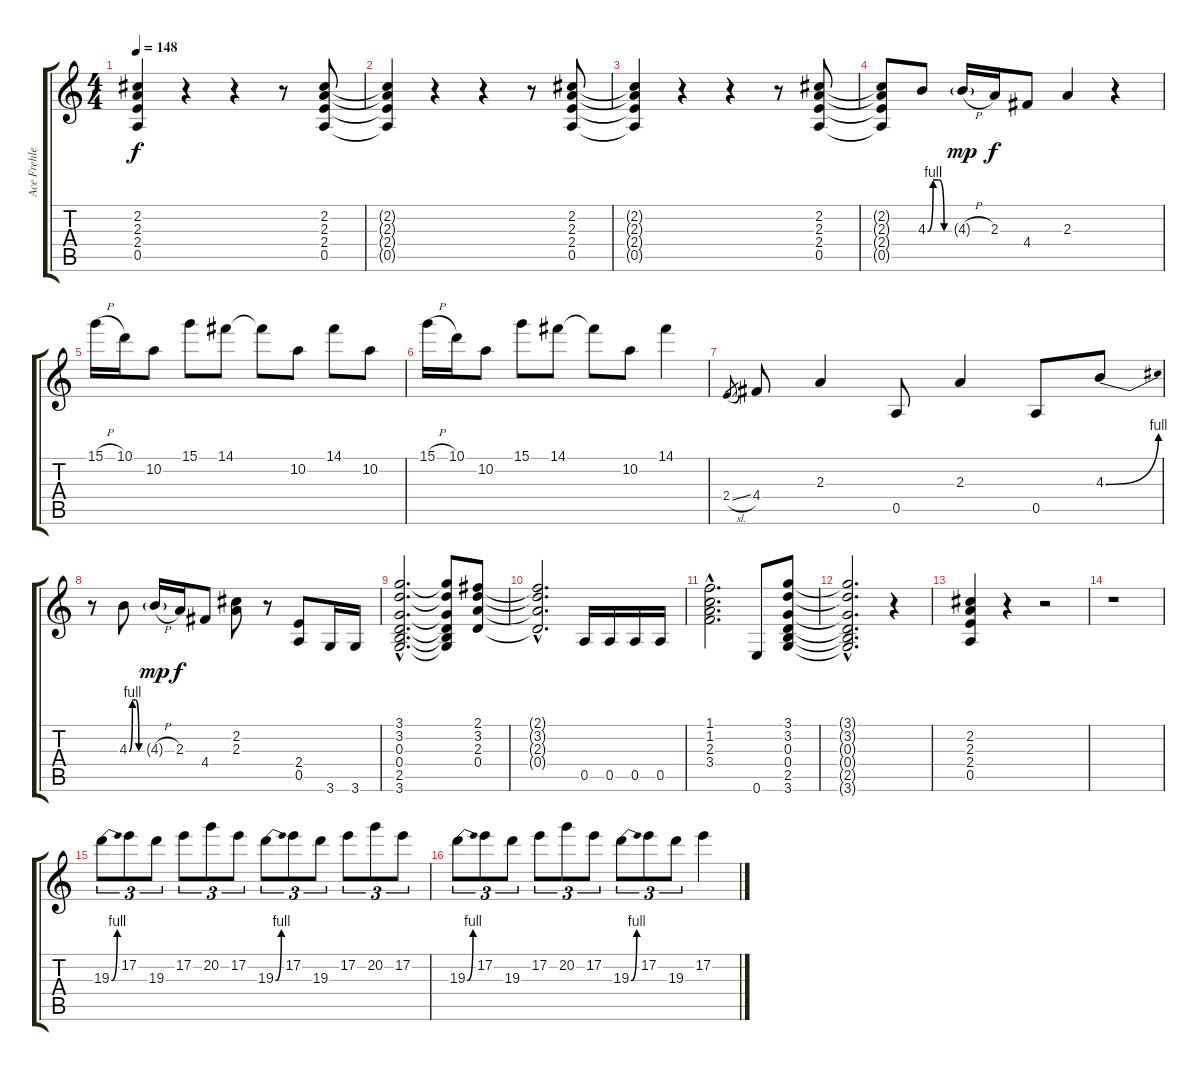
\track ("Ace Frehley" "Ace Frehle") {instrument overdrivenguitar}
\staff {score tabs}
\tuning (E4 B3 G3 D3 A2 E2) {hide}
\ts (4 4)
\tempo 148
\clef g2
\ks c
(2.2 2.3 2.4 0.5).4{dy f} r.4 r.4 r.8 (2.2 2.3 2.4 0.5).8 |
(2.2{t} 2.3{t} 2.4{t} 0.5{t}).4 r.4 r.4 r.8 (2.2 2.3 2.4 0.5).8 |
(2.2{t} 2.3{t} 2.4{t} 0.5{t}).4 r.4 r.4 r.8 (2.2 2.3 2.4 0.5).8 |
(2.2{t} 2.3{t} 2.4{t} 0.5{t}).8 4.3{be (custom 0 0 15 4 30 4 45 0 60 0)}.8 4.3{h g}.16{dy mp} 2.3.16{dy f} 4.4.8 2.3.4 r.4 |
15.1{h}.16 10.1.16 10.2.8 15.1.8 14.1.8 14.1{t}.8 10.2.8 14.1.8 10.2.8 |
15.1{h}.16 10.1.16 10.2.8 15.1.8 14.1.8 14.1{t}.8 10.2.8 14.1.4 |
2.4{sl}.8{gr} 4.4.8 2.3.4 0.5.8 2.3.4 0.5.8 4.3{be (bend 0 0 60 4)}.8 |
r.8 4.3{be (custom 0 0 15 4 30 4 45 0 60 0)}.8 4.3{h g}.16{dy mp} 2.3.16{dy f} 4.4.8 (2.2 2.3).8 r.8 (2.4 0.5).8 3.6.16 3.6.16 |
(3.1{hac} 3.2{hac} 0.3{hac} 0.4{hac} 2.5{hac} 3.6{hac}).2{d} (3.1{t} 3.2{t} 0.3{t} 0.4{t} 2.5{t} 3.6{t}).8 (2.1 3.2 2.3 0.4).8 |
(2.1{hac t} 3.2{hac t} 2.3{hac t} 0.4{hac t}).2{d} 0.5.16 0.5.16 0.5.16 0.5.16 |
(1.1{hac} 1.2{hac} 2.3{hac} 3.4{hac}).2{d} 0.6.8 (3.1 3.2 0.3 0.4 2.5 3.6).8 |
(3.1{hac t} 3.2{hac t} 0.3{hac t} 0.4{hac t} 2.5{hac t} 3.6{hac t}).2{d} r.4 |
(2.2 2.3 2.4 0.5).4 r.4 r.2 |
r.1 |
19.3{be (bend 0 0 60 4)}.8{tu (3 2)} 17.2.8{tu (3 2)} 19.3.8{tu (3 2)} 17.2.8{tu (3 2)} 20.2.8{tu (3 2)} 17.2.8{tu (3 2)} 19.3{be (bend 0 0 60 4)}.8{tu (3 2)} 17.2.8{tu (3 2)} 19.3.8{tu (3 2)} 17.2.8{tu (3 2)} 20.2.8{tu (3 2)} 17.2.8{tu (3 2)} |
19.3{be (bend 0 0 60 4)}.8{tu (3 2)} 17.2.8{tu (3 2)} 19.3.8{tu (3 2)} 17.2.8{tu (3 2)} 20.2.8{tu (3 2)} 17.2.8{tu (3 2)} 19.3{be (bend 0 0 60 4)}.8{tu (3 2)} 17.2.8{tu (3 2)} 19.3.8{tu (3 2)} 17.2.4
